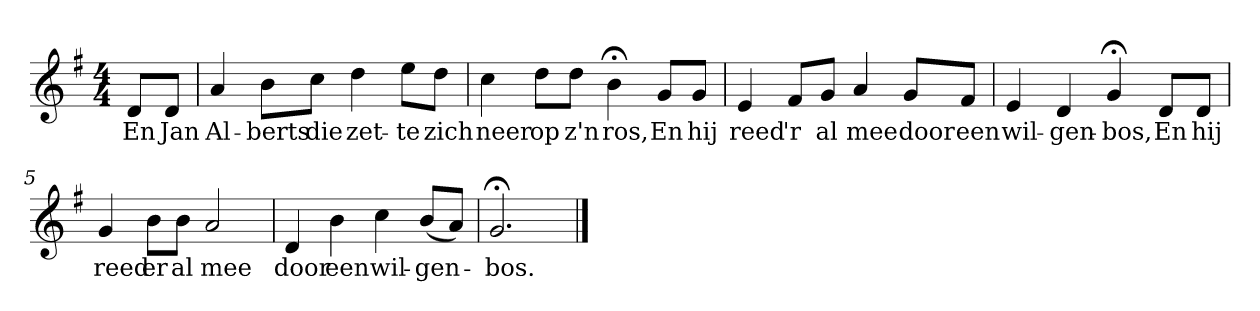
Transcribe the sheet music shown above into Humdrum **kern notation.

**kern	**text
*part1	*part1
*staff1	*staff1
*k[f#]	*
*G:	*
*M4/4	*
*MM142	*
=	=
8dL	En
8dJ	Jan
=1	=1
4a	Al-
8bL	-berts
8ccJ	die
4dd	zet-
8eeL	-te
8ddJ	zich
=2	=2
4cc	neer
8ddL	op
8ddJ	z'n
4b;<	ros,
8gL	En
8gJ	hij
=3	=3
4e	reed
8f#L	'r
8gJ	al
4a	mee
8gL	door
8f#J	een
=4	=4
4e	wil-
4d	-gen-
4g;<	-bos,
8dL	En
8dJ	hij
=5	=5
4g	reed
8bL	er
8bJ	al
2a	mee
=6	=6
4d	door
4b	een
4cc	wil-
(8bL	-gen-
8aJ)	.
=7	=7
2.g;<	-bos.
==	==
*-	*-
